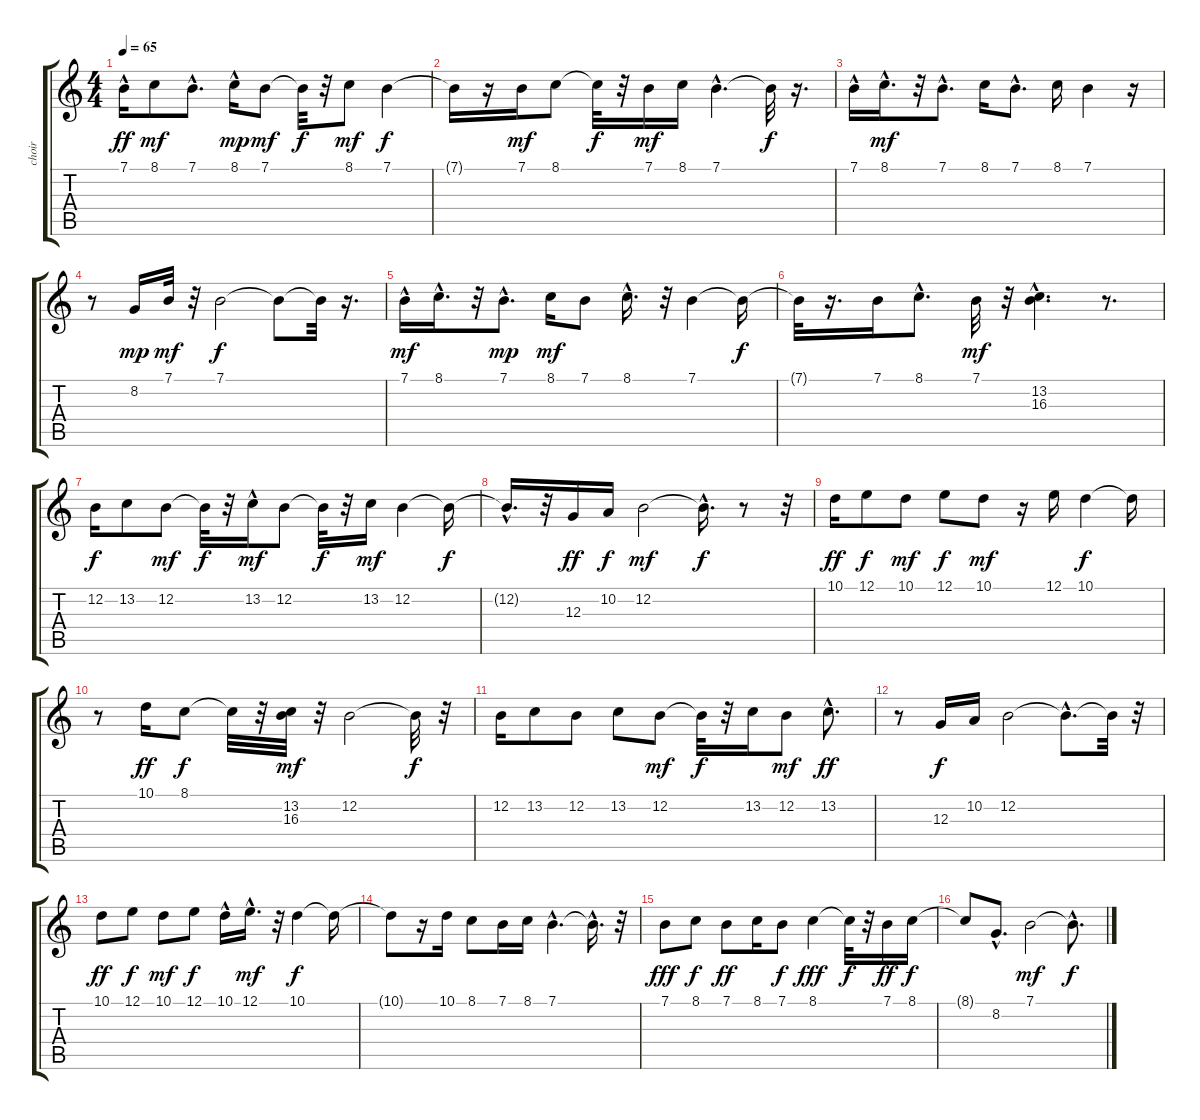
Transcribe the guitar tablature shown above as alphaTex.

\track ("choir" "choir") {instrument choiraahs}
\staff {score tabs}
\tuning (E4 B3 G3 D3 A2 E2) {hide}
\ts (4 4)
\tempo 65
\clef g2
\ks c
7.1{hac}.16{dy ff instrument choiraahs} 8.1.8{dy mf} 7.1{hac}.8{d} 8.1{hac}.16{dy mp} 7.1.8{dy mf} 7.1{t}.32{dy f} r.32 8.1.8{dy mf} 7.1.4{dy f} |
7.1{t}.16 r.16 7.1.16{dy mf} 8.1.8 8.1{t}.32{dy f} r.32 7.1.16{dy mf} 8.1.16 7.1{hac}.4{d} 7.1{t}.32{dy f} r.16{d} |
7.1{hac}.16 8.1{hac}.16{d dy mf} r.32 7.1{hac}.8{d} 8.1.16 7.1{hac}.8{d} 8.1.16 7.1.4 r.16 |
r.8 8.2.16{dy mp} 7.1.32{dy mf} r.32 7.1.2{dy f} 7.1{t}.8 7.1{t}.32 r.16{d} |
7.1{hac}.16{dy mf} 8.1{hac}.16{d} r.32 7.1{hac}.8{d dy mp} 8.1.16{dy mf} 7.1.8 8.1{hac}.16{d} r.32 7.1.4 7.1{t}.16{dy f} |
7.1{t}.32 r.16{d} 7.1.16 8.1{hac}.8{d} 7.1.32{dy mf} r.32 (13.2 16.3{hac}).4{d} r.8{d} |
12.2.16{dy f} 13.2.8 12.2.8{dy mf} 12.2{t}.32{dy f} r.32 13.2{hac}.16{dy mf} 12.2.8 12.2{t}.32{dy f} r.32 13.2.16{dy mf} 12.2.4 12.2{t}.16{dy f} |
12.2{hac t}.16{d} r.32 12.3.16{dy ff} 10.2.16{dy f} 12.2.2{dy mf} 12.2{hac t}.16{d dy f} r.8 r.32 |
10.1.16{dy ff} 12.1.8{dy f} 10.1.8{dy mf} 12.1.8{dy f} 10.1.8{dy mf} r.16 12.1.16 10.1.4{dy f} 10.1{t}.16 |
r.8 10.1.16{dy ff} 8.1.8{dy f} 8.1{t}.32 r.32 (13.2 16.3).32{dy mf} r.32 12.2.2 12.2{t}.32{dy f} r.32 |
12.2.16 13.2.8 12.2.8 13.2.8 12.2.8{dy mf} 12.2{t}.32{dy f} r.32 13.2.16 12.2.8{dy mf} 13.2{hac}.8{d dy ff} |
r.8 12.3.16{dy f} 10.2.16 12.2.2 12.2{hac t}.8{d} 12.2{t}.32 r.32 |
10.1.8{dy ff volume 11 instrument choiraahs} 12.1.8{dy f} 10.1.8{dy mf} 12.1.8{dy f} 10.1{hac}.16 12.1{hac}.16{d dy mf} r.32 10.1.4{dy f} 10.1{t}.16 |
10.1{t}.8 r.16 10.1.16 8.1.8 7.1.16 8.1.16 7.1{hac}.4{d} 7.1{hac t}.16{d} r.32 |
7.1.8{dy fff} 8.1.8{dy f} 7.1.8{dy ff} 8.1.16 7.1.8{dy f} 8.1.4{dy fff} 8.1{t}.32{dy f} r.32 7.1.16{dy ff} 8.1.16{dy f} |
8.1{t}.8 8.2{hac}.8{d} 7.1.2{dy mf} 7.1{hac t}.8{d dy f}
